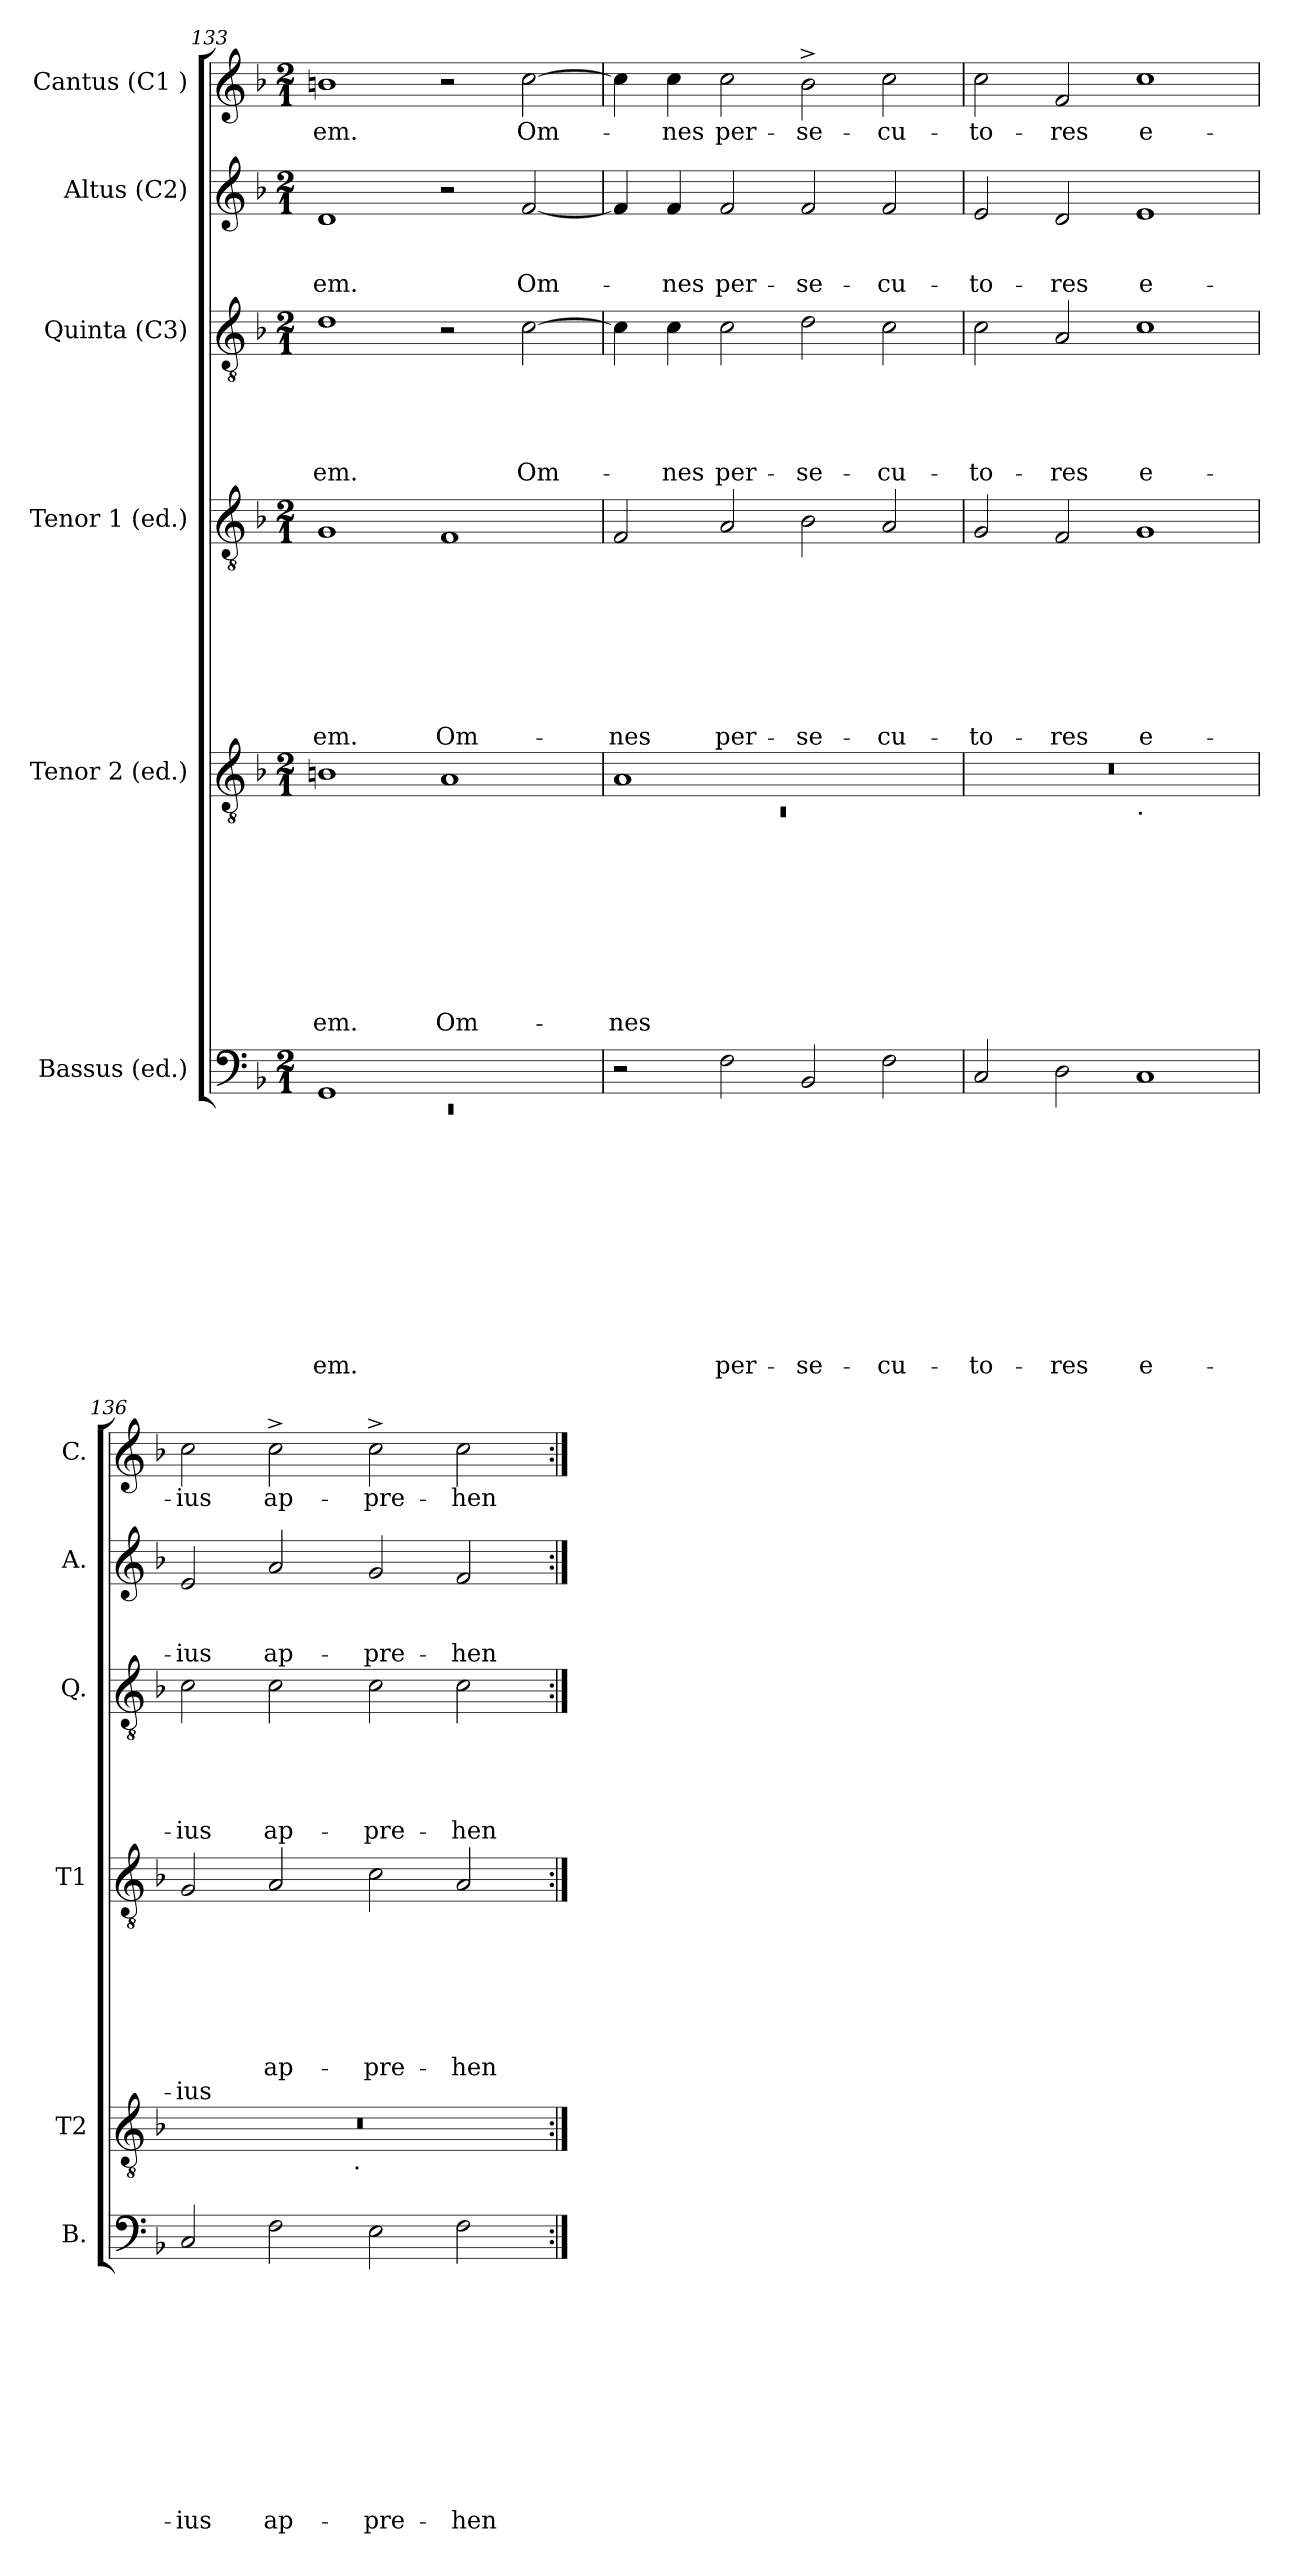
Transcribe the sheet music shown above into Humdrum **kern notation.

**kern	**text	**text	**text	**text	**text	**text	**text	**text	**text	**text	**text	**kern	**text	**text	**text	**text	**text	**text	**text	**text	**text	**kern	**text	**text	**text	**text	**text	**text	**text	**text	**kern	**text	**text	**text	**text	**text	**kern	**text	**text	**text	**kern	**text
*part6	*part6	*part6	*part6	*part6	*part6	*part6	*part6	*part6	*part6	*part6	*part6	*part5	*part5	*part5	*part5	*part5	*part5	*part5	*part5	*part5	*part5	*part4	*part4	*part4	*part4	*part4	*part4	*part4	*part4	*part4	*part3	*part3	*part3	*part3	*part3	*part3	*part2	*part2	*part2	*part2	*part1	*part1
*staff6	*staff6	*staff6	*staff6	*staff6	*staff6	*staff6	*staff6	*staff6	*staff6	*staff6	*staff6	*staff5	*staff5	*staff5	*staff5	*staff5	*staff5	*staff5	*staff5	*staff5	*staff5	*staff4	*staff4	*staff4	*staff4	*staff4	*staff4	*staff4	*staff4	*staff4	*staff3	*staff3	*staff3	*staff3	*staff3	*staff3	*staff2	*staff2	*staff2	*staff2	*staff1	*staff1
*I"Bassus (ed.)	*	*	*	*	*	*	*	*	*	*	*	*I"Tenor 2 (ed.)	*	*	*	*	*	*	*	*	*	*I"Tenor 1 (ed.)	*	*	*	*	*	*	*	*	*I"Quinta (C3)	*	*	*	*	*	*I"Altus (C2)	*	*	*	*I"Cantus (C1 )	*
*I'B.	*	*	*	*	*	*	*	*	*	*	*	*I'T2	*	*	*	*	*	*	*	*	*	*I'T1	*	*	*	*	*	*	*	*	*I'Q.	*	*	*	*	*	*I'A.	*	*	*	*I'C.	*
*clefF4	*	*	*	*	*	*	*	*	*	*	*	*clefGv2	*	*	*	*	*	*	*	*	*	*clefGv2	*	*	*	*	*	*	*	*	*clefGv2	*	*	*	*	*	*clefG2	*	*	*	*clefG2	*
*k[b-]	*	*	*	*	*	*	*	*	*	*	*	*k[b-]	*	*	*	*	*	*	*	*	*	*k[b-]	*	*	*	*	*	*	*	*	*k[b-]	*	*	*	*	*	*k[b-]	*	*	*	*k[b-]	*
*F:	*	*	*	*	*	*	*	*	*	*	*	*F:	*	*	*	*	*	*	*	*	*	*F:	*	*	*	*	*	*	*	*	*F:	*	*	*	*	*	*F:	*	*	*	*F:	*
*M2/1	*	*	*	*	*	*	*	*	*	*	*	*M2/1	*	*	*	*	*	*	*	*	*	*M2/1	*	*	*	*	*	*	*	*	*M2/1	*	*	*	*	*	*M2/1	*	*	*	*M2/1	*
=133	=133	=133	=133	=133	=133	=133	=133	=133	=133	=133	=133	=133	=133	=133	=133	=133	=133	=133	=133	=133	=133	=133	=133	=133	=133	=133	=133	=133	=133	=133	=133	=133	=133	=133	=133	=133	=133	=133	=133	=133	=133	=133
*^	*	*	*	*	*	*	*	*	*	*	*	*	*	*	*	*	*	*	*	*	*	*	*	*	*	*	*	*	*	*	*	*	*	*	*	*	*	*	*	*	*	*
!	!LO:N:vis=1	!	!	!	!	!	!	!	!	!	!	!LO:LY:b	!	!	!	!	!	!	!	!	!	!LO:LY:b	!	!	!	!	!	!	!	!	!LO:LY:b	!	!	!	!	!	!LO:LY:b	!	!	!	!LO:LY:b	!	!LO:LY:b
1GG	0rEE	.	.	.	.	.	.	.	.	.	.	-em.	1Bn	.	.	.	.	.	.	.	.	-em.	1G	.	.	.	.	.	.	.	-em.	1d	.	.	.	.	-em.	1d	.	.	-em.	1bn	-em.
!	!	!	!	!	!	!	!	!	!	!	!	!	!	!	!	!	!	!	!	!	!	!LO:LY:b	!	!	!	!	!	!	!	!	!LO:LY:b	!	!	!	!	!	!	!	!	!	!	!	!
1ryy	.	.	.	.	.	.	.	.	.	.	.	.	1A	.	.	.	.	.	.	.	.	Om-	1F	.	.	.	.	.	.	.	Om-	2r	.	.	.	.	.	2r	.	.	.	2r	.
!	!	!	!	!	!	!	!	!	!	!	!	!	!	!	!	!	!	!	!	!	!	!	!	!	!	!	!	!	!	!	!	!	!	!	!	!	!LO:LY:b	!	!	!	!LO:LY:b	!	!LO:LY:b
.	.	.	.	.	.	.	.	.	.	.	.	.	.	.	.	.	.	.	.	.	.	.	.	.	.	.	.	.	.	.	.	[>2c\	.	.	.	.	Om-	[<2f/	.	.	Om-	[>2cc\	Om-
*v	*v	*	*	*	*	*	*	*	*	*	*	*	*	*	*	*	*	*	*	*	*	*	*	*	*	*	*	*	*	*	*	*	*	*	*	*	*	*	*	*	*	*	*
=134	=134	=134	=134	=134	=134	=134	=134	=134	=134	=134	=134	=134	=134	=134	=134	=134	=134	=134	=134	=134	=134	=134	=134	=134	=134	=134	=134	=134	=134	=134	=134	=134	=134	=134	=134	=134	=134	=134	=134	=134	=134	=134
*	*	*	*	*	*	*	*	*	*	*	*	*^	*	*	*	*	*	*	*	*	*	*	*	*	*	*	*	*	*	*	*	*	*	*	*	*	*	*	*	*	*	*
!	!	!	!	!	!	!	!	!	!	!	!	!	!LO:N:vis=1	!	!	!	!	!	!	!	!	!LO:LY:b	!	!	!	!	!	!	!	!	!LO:LY:b	!	!	!	!	!	!	!	!	!	!	!	!
2r	.	.	.	.	.	.	.	.	.	.	.	1A	0rC	.	.	.	.	.	.	.	.	-nes	2F/	.	.	.	.	.	.	.	-nes	4c\]	.	.	.	.	.	4f/]	.	.	.	4cc\]	.
!	!	!	!	!	!	!	!	!	!	!	!	!	!	!	!	!	!	!	!	!	!	!	!	!	!	!	!	!	!	!	!	!	!	!	!	!	!LO:LY:b	!	!	!	!LO:LY:b	!	!LO:LY:b
.	.	.	.	.	.	.	.	.	.	.	.	.	.	.	.	.	.	.	.	.	.	.	.	.	.	.	.	.	.	.	.	4c\	.	.	.	.	-nes	4f/	.	.	-nes	4cc\	-nes
!	!	!	!	!	!	!	!	!	!	!	!LO:LY:b	!	!	!	!	!	!	!	!	!	!	!	!	!	!	!	!	!	!	!	!LO:LY:b	!	!	!	!	!	!LO:LY:b	!	!	!	!LO:LY:b	!	!LO:LY:b
2F\	.	.	.	.	.	.	.	.	.	.	per-	.	.	.	.	.	.	.	.	.	.	.	2A/	.	.	.	.	.	.	.	per-	2c\	.	.	.	.	per-	2f/	.	.	per-	2cc\	per-
!	!	!	!	!	!	!	!	!	!	!	!LO:LY:b	!	!	!	!	!	!	!	!	!	!	!	!	!	!	!	!	!	!	!	!LO:LY:b	!	!	!	!	!	!LO:LY:b	!	!	!	!LO:LY:b	!	!LO:LY:b
2BB-/	.	.	.	.	.	.	.	.	.	.	-se-	1ryy	.	.	.	.	.	.	.	.	.	.	2B-\	.	.	.	.	.	.	.	-se-	2d\	.	.	.	.	-se-	2f/	.	.	-se-	2b-^>\	-se-
!	!	!	!	!	!	!	!	!	!	!	!LO:LY:b	!	!	!	!	!	!	!	!	!	!	!	!	!	!	!	!	!	!	!	!LO:LY:b	!	!	!	!	!	!LO:LY:b	!	!	!	!LO:LY:b	!	!LO:LY:b
2F\	.	.	.	.	.	.	.	.	.	.	-cu-	.	.	.	.	.	.	.	.	.	.	.	2A/	.	.	.	.	.	.	.	-cu-	2c\	.	.	.	.	-cu-	2f/	.	.	-cu-	2cc\	-cu-
=135	=135	=135	=135	=135	=135	=135	=135	=135	=135	=135	=135	=135	=135	=135	=135	=135	=135	=135	=135	=135	=135	=135	=135	=135	=135	=135	=135	=135	=135	=135	=135	=135	=135	=135	=135	=135	=135	=135	=135	=135	=135	=135	=135
!	!	!	!	!	!	!	!	!	!	!	!LO:LY:b	!	!	!	!	!	!	!	!	!	!	!	!	!	!	!	!	!	!	!	!LO:LY:b	!	!	!	!	!	!LO:LY:b	!	!	!	!LO:LY:b	!	!LO:LY:b
2C/	.	.	.	.	.	.	.	.	.	.	-to-	0r	1ryy	.	.	.	.	.	.	.	.	.	2G/	.	.	.	.	.	.	.	-to-	2c\	.	.	.	.	-to-	2e/	.	.	-to-	2cc\	-to-
!	!	!	!	!	!	!	!	!	!	!	!LO:LY:b	!	!	!	!	!	!	!	!	!	!	!	!	!	!	!	!	!	!	!	!LO:LY:b	!	!	!	!	!	!LO:LY:b	!	!	!	!LO:LY:b	!	!LO:LY:b
2D\	.	.	.	.	.	.	.	.	.	.	-res	.	.	.	.	.	.	.	.	.	.	.	2F/	.	.	.	.	.	.	.	-res	2A/	.	.	.	.	-res	2d/	.	.	-res	2f/	-res
!	!	!	!	!	!	!	!	!	!	!	!	!	!LO:TX:b:t=.	!	!	!	!	!	!	!	!	!	!	!	!	!	!	!	!	!	!	!	!	!	!	!	!	!	!	!	!	!	!
!	!	!	!	!	!	!	!	!	!	!	!LO:LY:b:rj	!	!	!	!	!	!	!	!	!	!	!	!	!	!	!	!	!	!	!	!LO:LY:b:rj	!	!	!	!	!	!LO:LY:b:rj	!	!	!	!LO:LY:b:rj	!	!LO:LY:b:rj
1C	.	.	.	.	.	.	.	.	.	.	e-	.	1ryy	.	.	.	.	.	.	.	.	.	1G	.	.	.	.	.	.	.	e-	1c	.	.	.	.	e-	1e	.	.	e-	1cc	e-
=136	=136	=136	=136	=136	=136	=136	=136	=136	=136	=136	=136	=136	=136	=136	=136	=136	=136	=136	=136	=136	=136	=136	=136	=136	=136	=136	=136	=136	=136	=136	=136	=136	=136	=136	=136	=136	=136	=136	=136	=136	=136	=136	=136
!	!	!	!	!	!	!	!	!	!	!	!LO:LY:b	!	!	!	!	!	!	!	!	!	!	!	!	!	!	!	!	!	!	!	!LO:LY:b	!	!	!	!	!	!LO:LY:b	!	!	!	!LO:LY:b	!	!LO:LY:b
2C/	.	.	.	.	.	.	.	.	.	.	-ius	0r	2ryy	.	.	.	.	.	.	.	.	.	2G/	.	.	.	.	.	.	.	-ius	2c\	.	.	.	.	-ius	2e/	.	.	-ius	2cc\	-ius
!	!	!	!	!	!	!	!	!	!	!	!LO:LY:b	!	!	!	!	!	!	!	!	!	!	!	!	!	!	!	!	!	!	!LO:LY:b	!	!	!	!	!	!	!LO:LY:b	!	!	!	!LO:LY:b	!	!LO:LY:b
2F\	.	.	.	.	.	.	.	.	.	.	ap-	.	4...ryy	.	.	.	.	.	.	.	.	.	2A/	.	.	.	.	.	.	ap-	.	2c\	.	.	.	.	ap-	2a/	.	.	ap-	2cc^>\	ap-
!	!	!	!	!	!	!	!	!	!	!	!	!	!LO:TX:b:t=.	!	!	!	!	!	!	!	!	!	!	!	!	!	!	!	!	!	!	!	!	!	!	!	!	!	!	!	!	!	!
.	.	.	.	.	.	.	.	.	.	.	.	.	1ryy	.	.	.	.	.	.	.	.	.	.	.	.	.	.	.	.	.	.	.	.	.	.	.	.	.	.	.	.	.	.
!	!	!	!	!	!	!	!	!	!	!	!LO:LY:b	!	!	!	!	!	!	!	!	!	!	!	!	!	!	!	!	!	!	!LO:LY:b	!	!	!	!	!	!	!LO:LY:b	!	!	!	!LO:LY:b	!	!LO:LY:b
2E\	.	.	.	.	.	.	.	.	.	.	-pre-	.	.	.	.	.	.	.	.	.	.	.	2c\	.	.	.	.	.	.	-pre-	.	2c\	.	.	.	.	-pre-	2g/	.	.	-pre-	2cc^>\	-pre-
!	!	!	!	!	!	!	!	!	!	!	!LO:LY:b	!	!	!	!	!	!	!	!	!	!	!	!	!	!	!	!	!	!	!LO:LY:b	!	!	!	!	!	!	!LO:LY:b	!	!	!	!LO:LY:b	!	!LO:LY:b
2F\	.	.	.	.	.	.	.	.	.	.	-hen-	.	.	.	.	.	.	.	.	.	.	.	2A/	.	.	.	.	.	.	-hen-	.	2c\	.	.	.	.	-hen-	2f/	.	.	-hen-	2cc\	-hen-
.	.	.	.	.	.	.	.	.	.	.	.	.	32ryy	.	.	.	.	.	.	.	.	.	.	.	.	.	.	.	.	.	.	.	.	.	.	.	.	.	.	.	.	.	.
*	*	*	*	*	*	*	*	*	*	*	*	*v	*v	*	*	*	*	*	*	*	*	*	*	*	*	*	*	*	*	*	*	*	*	*	*	*	*	*	*	*	*	*	*
=:|!	=:|!	=:|!	=:|!	=:|!	=:|!	=:|!	=:|!	=:|!	=:|!	=:|!	=:|!	=:|!	=:|!	=:|!	=:|!	=:|!	=:|!	=:|!	=:|!	=:|!	=:|!	=:|!	=:|!	=:|!	=:|!	=:|!	=:|!	=:|!	=:|!	=:|!	=:|!	=:|!	=:|!	=:|!	=:|!	=:|!	=:|!	=:|!	=:|!	=:|!	=:|!	=:|!
*-	*-	*-	*-	*-	*-	*-	*-	*-	*-	*-	*-	*-	*-	*-	*-	*-	*-	*-	*-	*-	*-	*-	*-	*-	*-	*-	*-	*-	*-	*-	*-	*-	*-	*-	*-	*-	*-	*-	*-	*-	*-	*-
